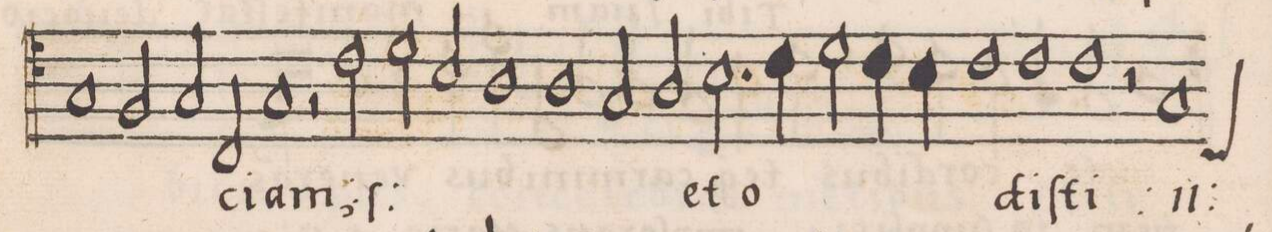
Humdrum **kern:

**kern	**text
*I"ALTVS	*
*clefC4	*
*k[]	*
*met(C|)	*
*M2/1	*
1G/	.
=7-	=7-
2F/	.
2G/	.
2C/	-ci-
=8-	=8-
1G	-am,
*	*ij
2r	.
2c\	iu-
=9-	=9-
2d\	.
2B/	-ſti-
1A	.
=10-	=10-
1A	-ci-
2G/	-am
*	*Xij
2A/	et
=11-	=11-
2.B\	o-
4c\	.
2d\	.
4c\	.
4B\	.
=12-	=12-
1c	.
1c	-di-
=13-	=13-
1c	-ſti
2r	.
*	*ij
*custos:C	*
1G/	et
=14-	=14-
*-	*-
